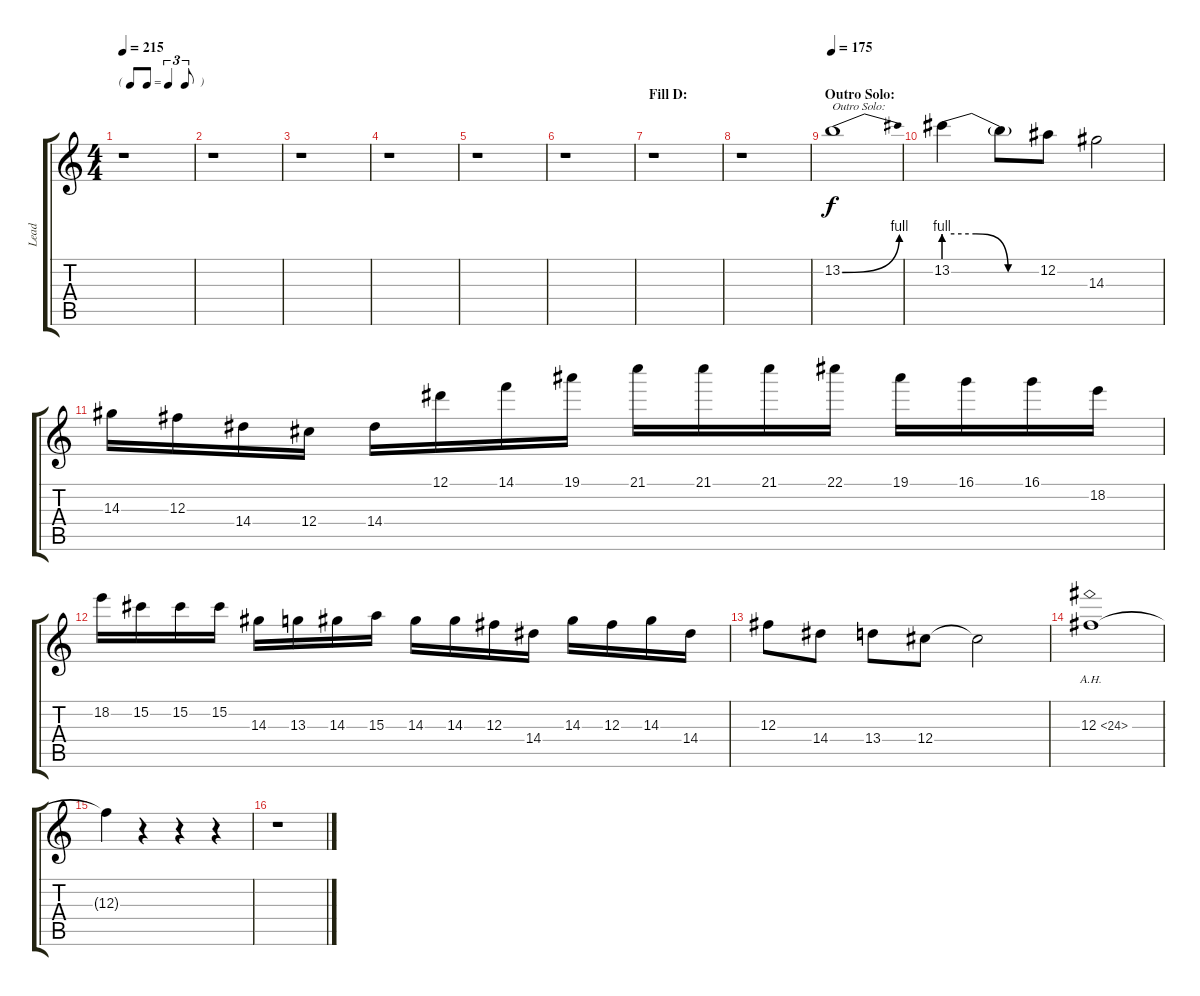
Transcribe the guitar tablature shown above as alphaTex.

\track ("Lead" "Lead") {instrument distortionguitar}
\staff {score tabs}
\tuning (Eb4 Bb3 Gb3 Db3 Ab2 Eb2) {hide}
\ts (4 4)
\tf triplet8th
\tempo 215
\clef g2
\ks c
r.1{dy f} |
r.1 |
r.1 |
r.1 |
r.1 |
r.1 |
\section ("" "Fill D:")
r.1 |
r.1 |
\section ("" "Outro Solo:")
\tempo 175
13.2{be (bend 0 0 60 4)}.1{txt "Outro Solo:"} |
13.2{be (custom 0 4 20 4 40 0 60 0)}.4 13.2{t}.8 12.2.8 14.3.2 |
14.3.16 12.3.16 14.4.16 12.4.16 14.4.16 12.1.16 14.1.16 19.1.16 21.1.16 21.1.16 21.1.16 22.1.16 19.1.16 16.1.16 16.1.16 18.2.16 |
18.2.16 15.2.16 15.2.16 15.2.16 14.3.16 13.3.16 14.3.16 15.3.16 14.3.16 14.3.16 12.3.16 14.4.16 14.3.16 12.3.16 14.3.16 14.4.16 |
12.3.8 14.4.8 13.4.8 12.4.8 12.4{t}.2 |
12.3{ah 12}.1 |
12.3{t}.4 r.4 r.4 r.4 |
r.1
